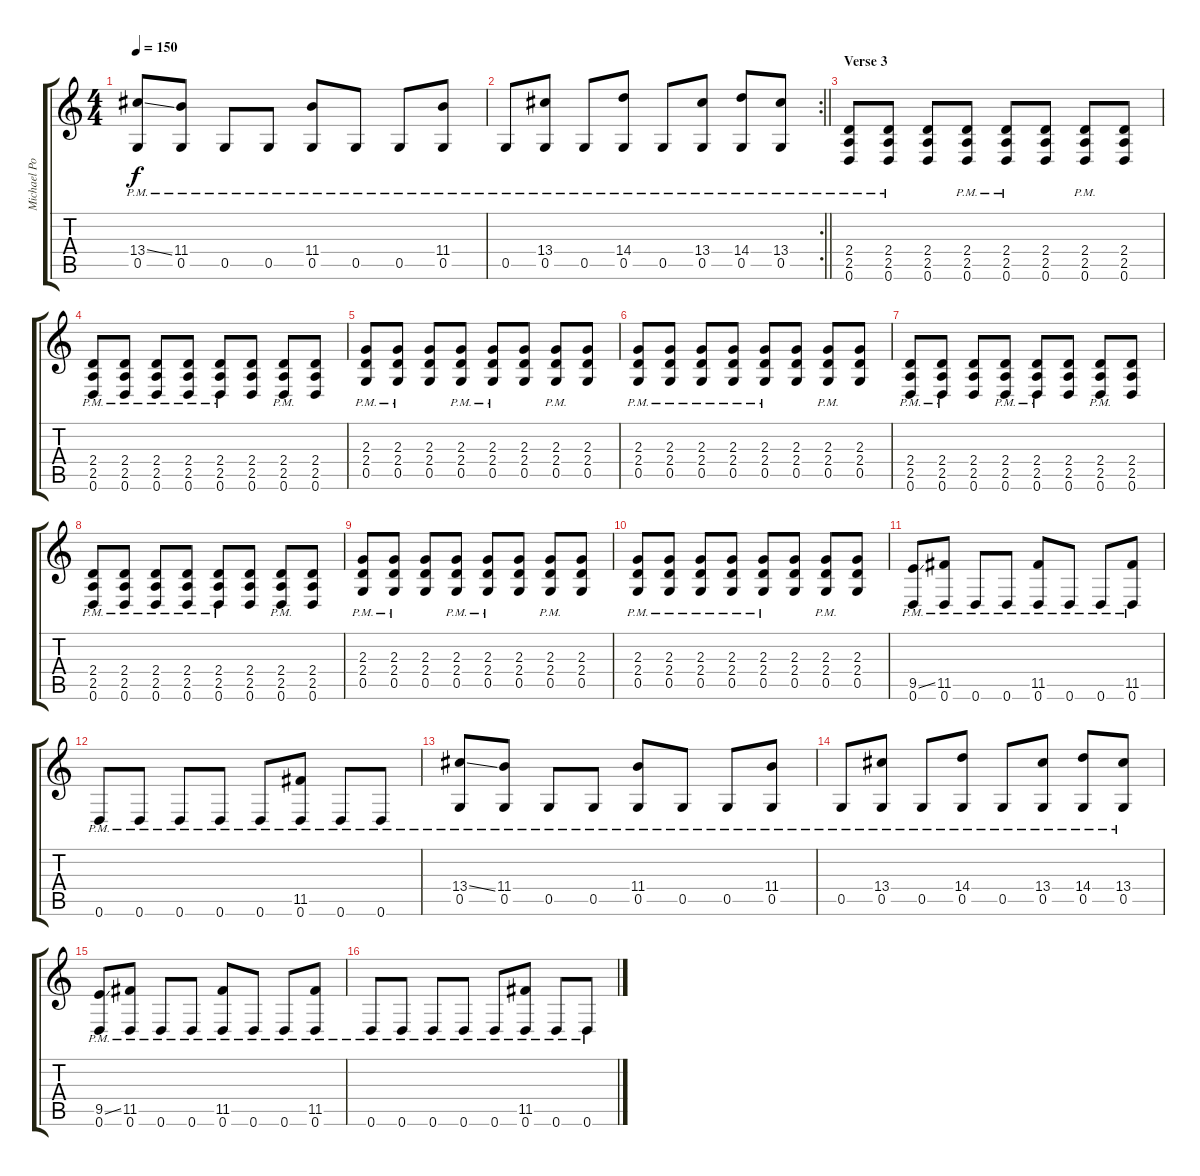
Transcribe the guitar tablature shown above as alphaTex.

\track ("Michael Poulsen Rythm " "Michael Po") {instrument distortionguitar}
\staff {score tabs}
\tuning (D4 A3 F3 C3 G2 D2) {hide}
\ts (4 4)
\tempo 150
\clef g2
\ks c
(13.4{ss} 0.5{pm}).8{dy f} (11.4 0.5{pm}).8 0.5{pm}.8 0.5{pm}.8 (11.4 0.5{pm}).8 0.5{pm}.8 0.5{pm}.8 (11.4 0.5{pm}).8 |
\rc 2
\barLineRight lightlight
0.5{pm}.8 (13.4 0.5{pm}).8 0.5{pm}.8 (14.4 0.5{pm}).8 0.5{pm}.8 (13.4 0.5{pm}).8 (14.4 0.5{pm}).8 (13.4 0.5{pm}).8 |
\section ("" "Verse 3")
(2.4{pm} 2.5{pm} 0.6{pm}).8 (2.4{pm} 2.5{pm} 0.6{pm}).8 (2.4 2.5 0.6).8 (2.4{pm} 2.5{pm} 0.6{pm}).8 (2.4{pm} 2.5{pm} 0.6{pm}).8 (2.4 2.5 0.6).8 (2.4{pm} 2.5{pm} 0.6{pm}).8 (2.4 2.5 0.6).8 |
(2.4{pm} 2.5{pm} 0.6{pm}).8 (2.4{pm} 2.5{pm} 0.6{pm}).8 (2.4{pm} 2.5{pm} 0.6{pm}).8 (2.4{pm} 2.5{pm} 0.6{pm}).8 (2.4{pm} 2.5{pm} 0.6{pm}).8 (2.4 2.5 0.6).8 (2.4{pm} 2.5{pm} 0.6{pm}).8 (2.4 2.5 0.6).8 |
(2.3{pm} 2.4{pm} 0.5{pm}).8 (2.3{pm} 2.4{pm} 0.5{pm}).8 (2.3 2.4 0.5).8 (2.3{pm} 2.4{pm} 0.5{pm}).8 (2.3{pm} 2.4{pm} 0.5{pm}).8 (2.3 2.4 0.5).8 (2.3{pm} 2.4{pm} 0.5{pm}).8 (2.3 2.4 0.5).8 |
(2.3{pm} 2.4{pm} 0.5{pm}).8 (2.3{pm} 2.4{pm} 0.5{pm}).8 (2.3{pm} 2.4{pm} 0.5{pm}).8 (2.3{pm} 2.4{pm} 0.5{pm}).8 (2.3{pm} 2.4{pm} 0.5{pm}).8 (2.3 2.4 0.5).8 (2.3{pm} 2.4{pm} 0.5{pm}).8 (2.3 2.4 0.5).8 |
(2.4{pm} 2.5{pm} 0.6{pm}).8 (2.4{pm} 2.5{pm} 0.6{pm}).8 (2.4 2.5 0.6).8 (2.4{pm} 2.5{pm} 0.6{pm}).8 (2.4{pm} 2.5{pm} 0.6{pm}).8 (2.4 2.5 0.6).8 (2.4{pm} 2.5{pm} 0.6{pm}).8 (2.4 2.5 0.6).8 |
(2.4{pm} 2.5{pm} 0.6{pm}).8 (2.4{pm} 2.5{pm} 0.6{pm}).8 (2.4{pm} 2.5{pm} 0.6{pm}).8 (2.4{pm} 2.5{pm} 0.6{pm}).8 (2.4{pm} 2.5{pm} 0.6{pm}).8 (2.4 2.5 0.6).8 (2.4{pm} 2.5{pm} 0.6{pm}).8 (2.4 2.5 0.6).8 |
(2.3{pm} 2.4{pm} 0.5{pm}).8 (2.3{pm} 2.4{pm} 0.5{pm}).8 (2.3 2.4 0.5).8 (2.3{pm} 2.4{pm} 0.5{pm}).8 (2.3{pm} 2.4{pm} 0.5{pm}).8 (2.3 2.4 0.5).8 (2.3{pm} 2.4{pm} 0.5{pm}).8 (2.3 2.4 0.5).8 |
(2.3{pm} 2.4{pm} 0.5{pm}).8 (2.3{pm} 2.4{pm} 0.5{pm}).8 (2.3{pm} 2.4{pm} 0.5{pm}).8 (2.3{pm} 2.4{pm} 0.5{pm}).8 (2.3{pm} 2.4{pm} 0.5{pm}).8 (2.3 2.4 0.5).8 (2.3{pm} 2.4{pm} 0.5{pm}).8 (2.3 2.4 0.5).8 |
(9.5{ss} 0.6{pm}).8 (11.5 0.6{pm}).8 0.6{pm}.8 0.6{pm}.8 (11.5 0.6{pm}).8 0.6{pm}.8 0.6{pm}.8 (11.5 0.6{pm}).8 |
0.6{pm}.8 0.6{pm}.8 0.6{pm}.8 0.6{pm}.8 0.6{pm}.8 (11.5 0.6{pm}).8 0.6{pm}.8 0.6{pm}.8 |
(13.4{ss} 0.5{pm}).8 (11.4 0.5{pm}).8 0.5{pm}.8 0.5{pm}.8 (11.4 0.5{pm}).8 0.5{pm}.8 0.5{pm}.8 (11.4 0.5{pm}).8 |
0.5{pm}.8 (13.4 0.5{pm}).8 0.5{pm}.8 (14.4 0.5{pm}).8 0.5{pm}.8 (13.4 0.5{pm}).8 (14.4 0.5{pm}).8 (13.4 0.5{pm}).8 |
(9.5{ss} 0.6{pm}).8 (11.5 0.6{pm}).8 0.6{pm}.8 0.6{pm}.8 (11.5 0.6{pm}).8 0.6{pm}.8 0.6{pm}.8 (11.5 0.6{pm}).8 |
0.6{pm}.8 0.6{pm}.8 0.6{pm}.8 0.6{pm}.8 0.6{pm}.8 (11.5 0.6{pm}).8 0.6{pm}.8 0.6{pm}.8
